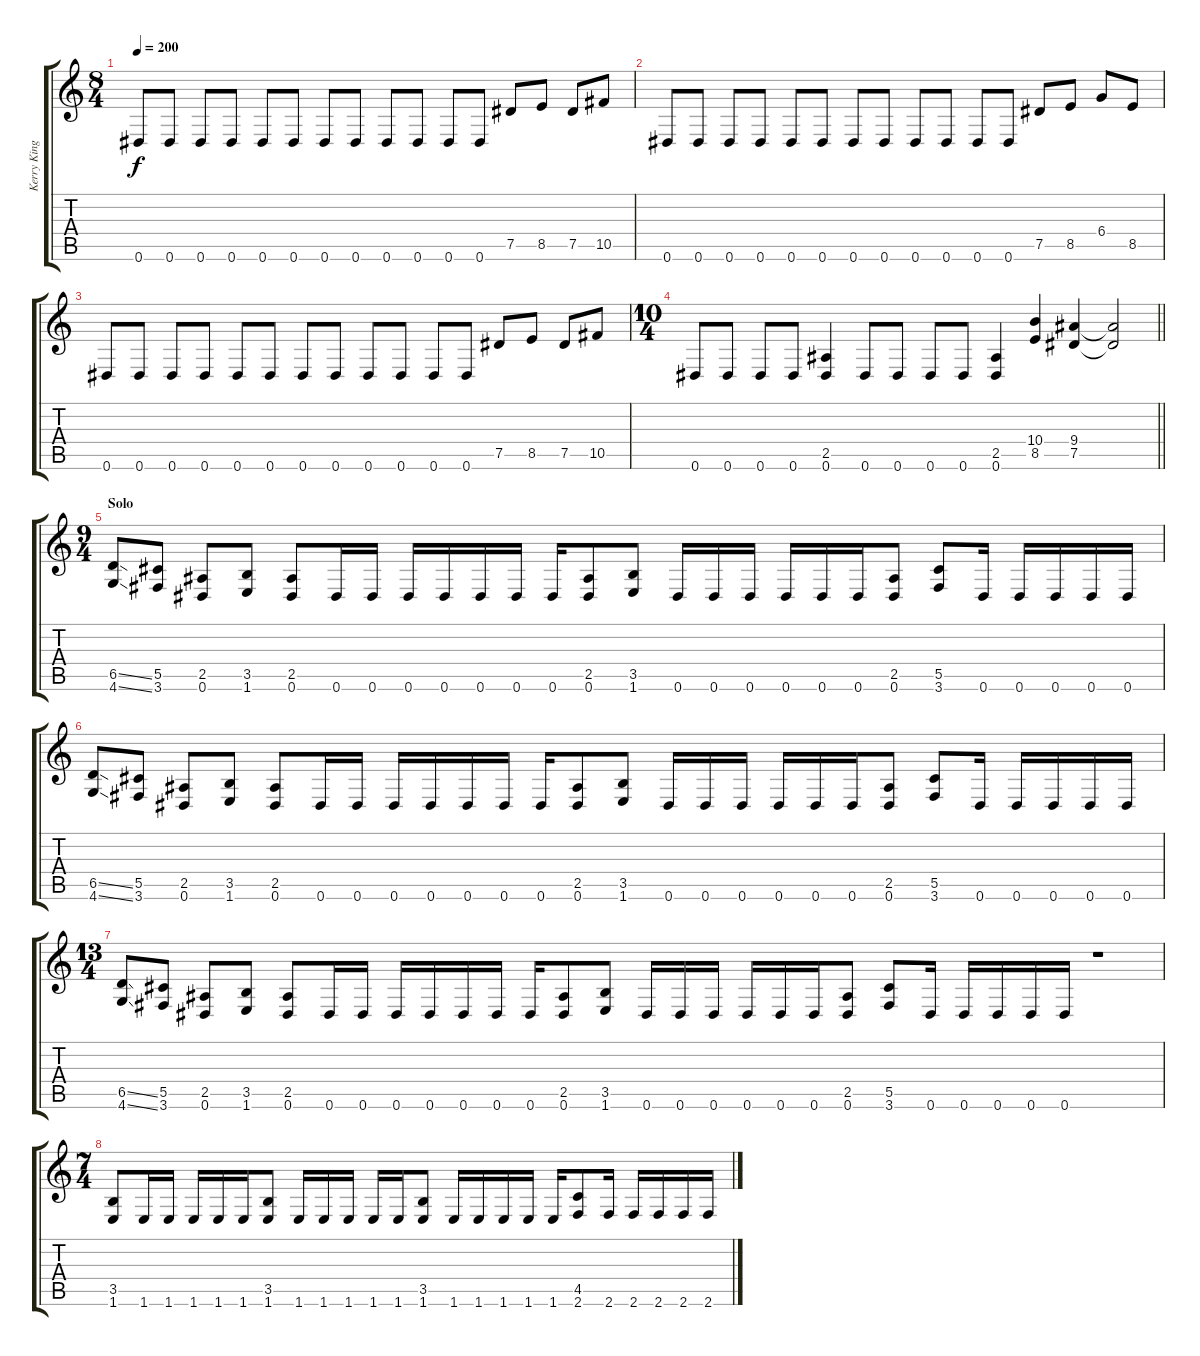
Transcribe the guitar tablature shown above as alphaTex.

\track ("Kerry King" "Kerry King") {instrument overdrivenguitar}
\staff {score tabs}
\tuning (Eb4 Bb3 Gb3 Db3 Ab2 Eb2) {hide}
\ts (8 4)
\tempo 200
\clef g2
\ks c
0.6.8{dy f} 0.6.8 0.6.8 0.6.8 0.6.8 0.6.8 0.6.8 0.6.8 0.6.8 0.6.8 0.6.8 0.6.8 7.5.8 8.5.8 7.5.8 10.5.8 |
0.6.8 0.6.8 0.6.8 0.6.8 0.6.8 0.6.8 0.6.8 0.6.8 0.6.8 0.6.8 0.6.8 0.6.8 7.5.8 8.5.8 6.4.8 8.5.8 |
0.6.8 0.6.8 0.6.8 0.6.8 0.6.8 0.6.8 0.6.8 0.6.8 0.6.8 0.6.8 0.6.8 0.6.8 7.5.8 8.5.8 7.5.8 10.5.8 |
\ts (10 4)
\barLineRight lightlight
0.6.8 0.6.8 0.6.8 0.6.8 (2.5 0.6).4 0.6.8 0.6.8 0.6.8 0.6.8 (2.5 0.6).4 (10.4 8.5).4 (9.4 7.5).4 (9.4{t} 7.5{t}).2 |
\ts (9 4)
\section ("" "Solo")
(6.5{ss} 4.6{ss}).8 (5.5 3.6).8 (2.5 0.6).8 (3.5 1.6).8 (2.5 0.6).8 0.6.16 0.6.16 0.6.16 0.6.16 0.6.16 0.6.16 0.6.16 (2.5 0.6).8 (3.5 1.6).8 0.6.16 0.6.16 0.6.16 0.6.16 0.6.16 0.6.16 (2.5 0.6).8 (5.5 3.6).8 0.6.16 0.6.16 0.6.16 0.6.16 0.6.16 |
(6.5{ss} 4.6{ss}).8 (5.5 3.6).8 (2.5 0.6).8 (3.5 1.6).8 (2.5 0.6).8 0.6.16 0.6.16 0.6.16 0.6.16 0.6.16 0.6.16 0.6.16 (2.5 0.6).8 (3.5 1.6).8 0.6.16 0.6.16 0.6.16 0.6.16 0.6.16 0.6.16 (2.5 0.6).8 (5.5 3.6).8 0.6.16 0.6.16 0.6.16 0.6.16 0.6.16 |
\ts (13 4)
(6.5{ss} 4.6{ss}).8 (5.5 3.6).8 (2.5 0.6).8 (3.5 1.6).8 (2.5 0.6).8 0.6.16 0.6.16 0.6.16 0.6.16 0.6.16 0.6.16 0.6.16 (2.5 0.6).8 (3.5 1.6).8 0.6.16 0.6.16 0.6.16 0.6.16 0.6.16 0.6.16 (2.5 0.6).8 (5.5 3.6).8 0.6.16 0.6.16 0.6.16 0.6.16 0.6.16 r.1 |
\ts (7 4)
(3.5 1.6).8 1.6.16 1.6.16 1.6.16 1.6.16 1.6.16 (3.5 1.6).8 1.6.16 1.6.16 1.6.16 1.6.16 1.6.16 (3.5 1.6).8 1.6.16 1.6.16 1.6.16 1.6.16 1.6.16 (4.5 2.6).8 2.6.16 2.6.16 2.6.16 2.6.16 2.6.16
